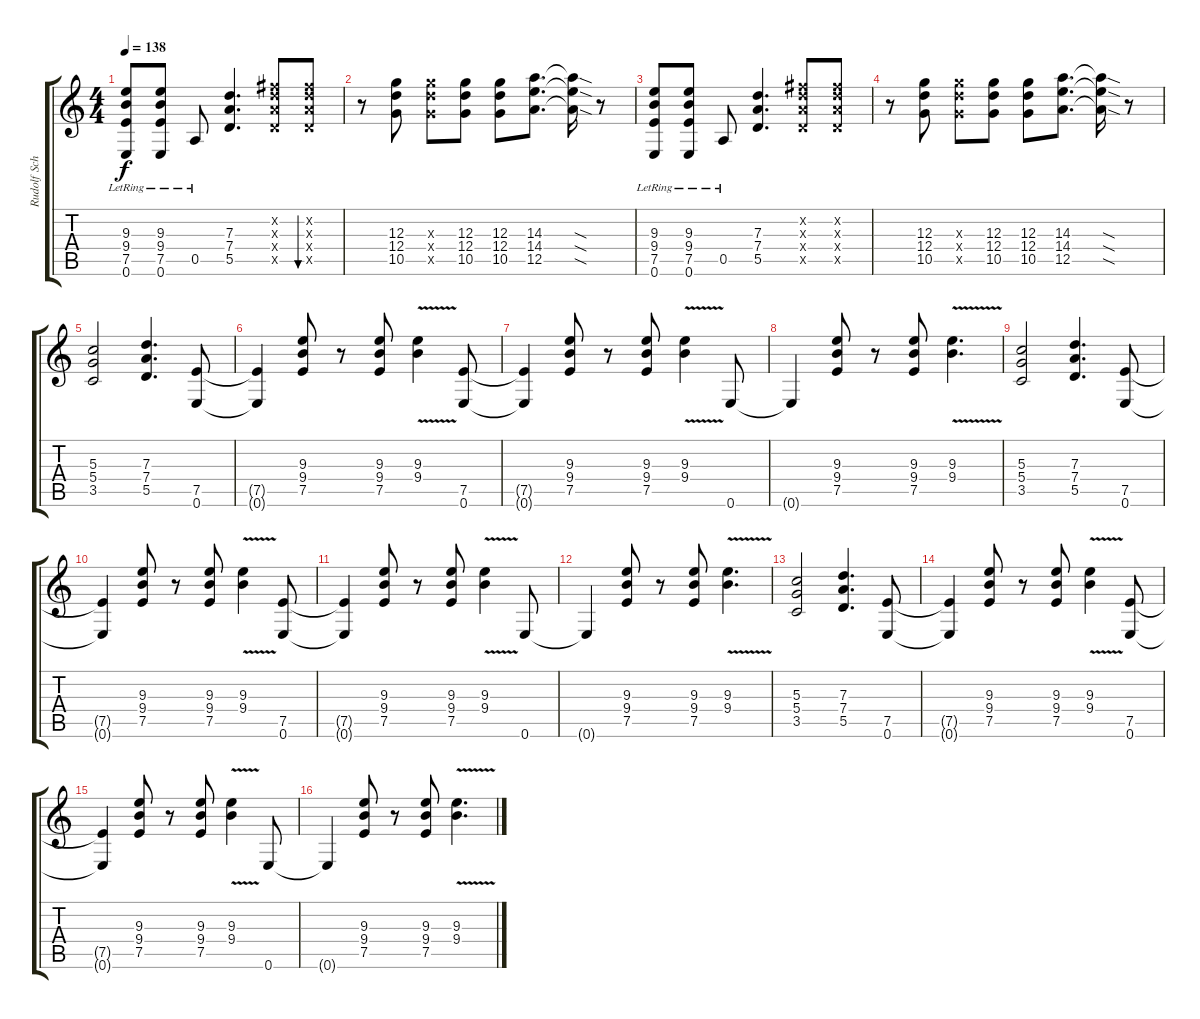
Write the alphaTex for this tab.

\track ("Rudolf Schenker Guitar" "Rudolf Sch") {instrument distortionguitar}
\staff {score tabs}
\tuning (E4 B3 G3 D3 A2 E2) {hide}
\ts (4 4)
\tempo 138
\clef g2
\ks c
(9.3{lr} 9.4{lr} 7.5{lr} 0.6).8{dy f} (9.3{lr} 9.4{lr} 7.5{lr} 0.6).8 0.5{lr}.8 (7.3 7.4 5.5).4{d} (7.2{x} 7.3{x} 7.4{x} 5.5{x}).8 (7.2{x} 7.3{x} 7.4{x} 5.5{x}).8{bu 60} |
r.8 (12.3 12.4 10.5).8 (12.3{x} 12.4{x} 10.5{x}).8 (12.3 12.4 10.5).8 (12.3 12.4 10.5).8 (14.3 14.4 12.5).8{d} (14.3{sod t} 14.4{sod t} 12.5{sod t}).16 r.8 |
(9.3{lr} 9.4{lr} 7.5{lr} 0.6).8 (9.3{lr} 9.4{lr} 7.5{lr} 0.6).8 0.5{lr}.8 (7.3 7.4 5.5).4{d} (7.2{x} 7.3{x} 7.4{x} 5.5{x}).8 (7.2{x} 7.3{x} 7.4{x} 5.5{x}).8 |
r.8 (12.3 12.4 10.5).8 (12.3{x} 12.4{x} 10.5{x}).8 (12.3 12.4 10.5).8 (12.3 12.4 10.5).8 (14.3 14.4 12.5).8{d} (14.3{sod t} 14.4{sod t} 12.5{sod t}).16 r.8 |
(5.3 5.4 3.5).2 (7.3 7.4 5.5).4{d} (7.5 0.6).8 |
(7.5{t} 0.6{t}).4 (9.3 9.4 7.5).8 r.8 (9.3 9.4 7.5).8 (9.3 9.4{v}).4 (7.5 0.6).8 |
(7.5{t} 0.6{t}).4 (9.3 9.4 7.5).8 r.8 (9.3 9.4 7.5).8 (9.3 9.4{v}).4 0.6.8 |
0.6{t}.4 (9.3 9.4 7.5).8 r.8 (9.3 9.4 7.5).8 (9.3 9.4{v}).4{d} |
(5.3 5.4 3.5).2 (7.3 7.4 5.5).4{d} (7.5 0.6).8 |
(7.5{t} 0.6{t}).4 (9.3 9.4 7.5).8 r.8 (9.3 9.4 7.5).8 (9.3 9.4{v}).4 (7.5 0.6).8 |
(7.5{t} 0.6{t}).4 (9.3 9.4 7.5).8 r.8 (9.3 9.4 7.5).8 (9.3{v} 9.4{v}).4 0.6.8 |
0.6{t}.4 (9.3 9.4 7.5).8 r.8 (9.3 9.4 7.5).8 (9.3{v} 9.4).4{d} |
(5.3 5.4 3.5).2 (7.3 7.4 5.5).4{d} (7.5 0.6).8 |
(7.5{t} 0.6{t}).4 (9.3 9.4 7.5).8 r.8 (9.3 9.4 7.5).8 (9.3 9.4{v}).4 (7.5 0.6).8 |
(7.5{t} 0.6{t}).4 (9.3 9.4 7.5).8 r.8 (9.3 9.4 7.5).8 (9.3 9.4{v}).4 0.6.8 |
0.6{t}.4 (9.3 9.4 7.5).8 r.8 (9.3 9.4 7.5).8 (9.3 9.4{v}).4{d}
